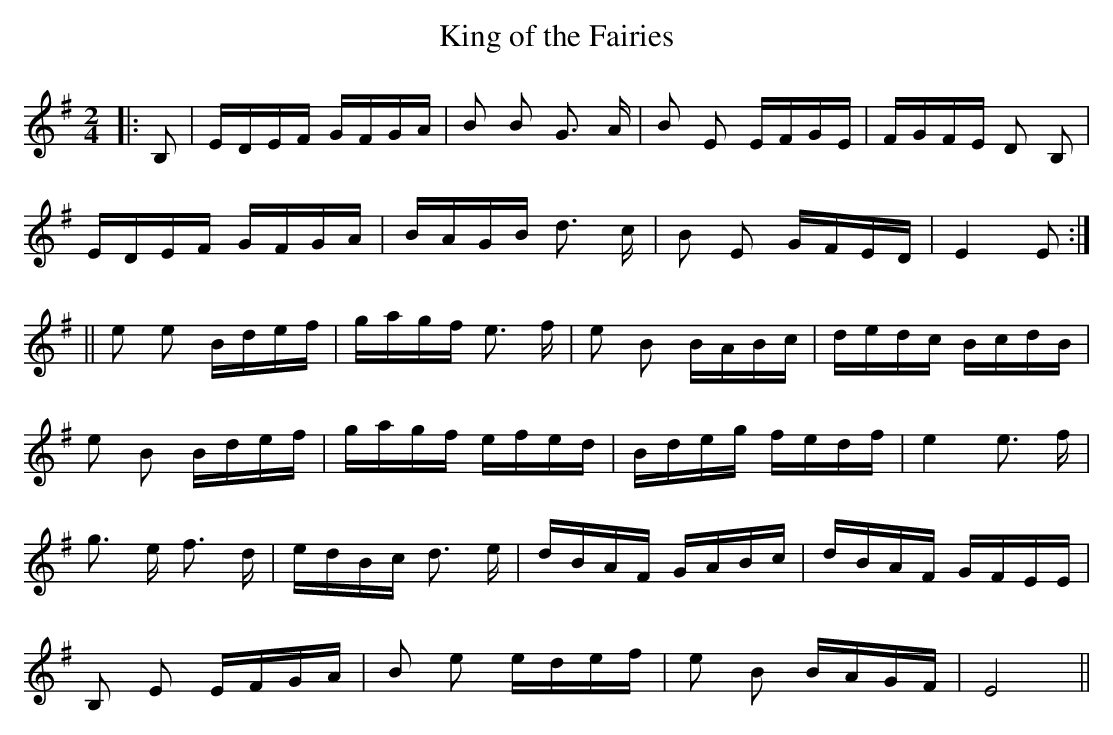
X:1
T:King of the Fairies
M:2/4
L:1/16
K:Em
|:B,2 | EDEF GFGA | B2 B2 G3 A | B2 E2 EFGE | FGFE D2 B,2|!
EDEF GFGA | BAGB d3 c | B2 E2 GFED | E4 E2:|!
|| e2 e2 Bdef | gagf e3 f | e2 B2 BABc | dedc BcdB|!
e2 B2 Bdef | gagf efed | Bdeg fedf |  e4 e3 f |!
g3 e f3 d | edBc d3 e | dBAF GABc | dBAF GFEE |!
B,2  E2 EFGA | B2 e2 edef | e2 B2 BAGF| E8 ||!
